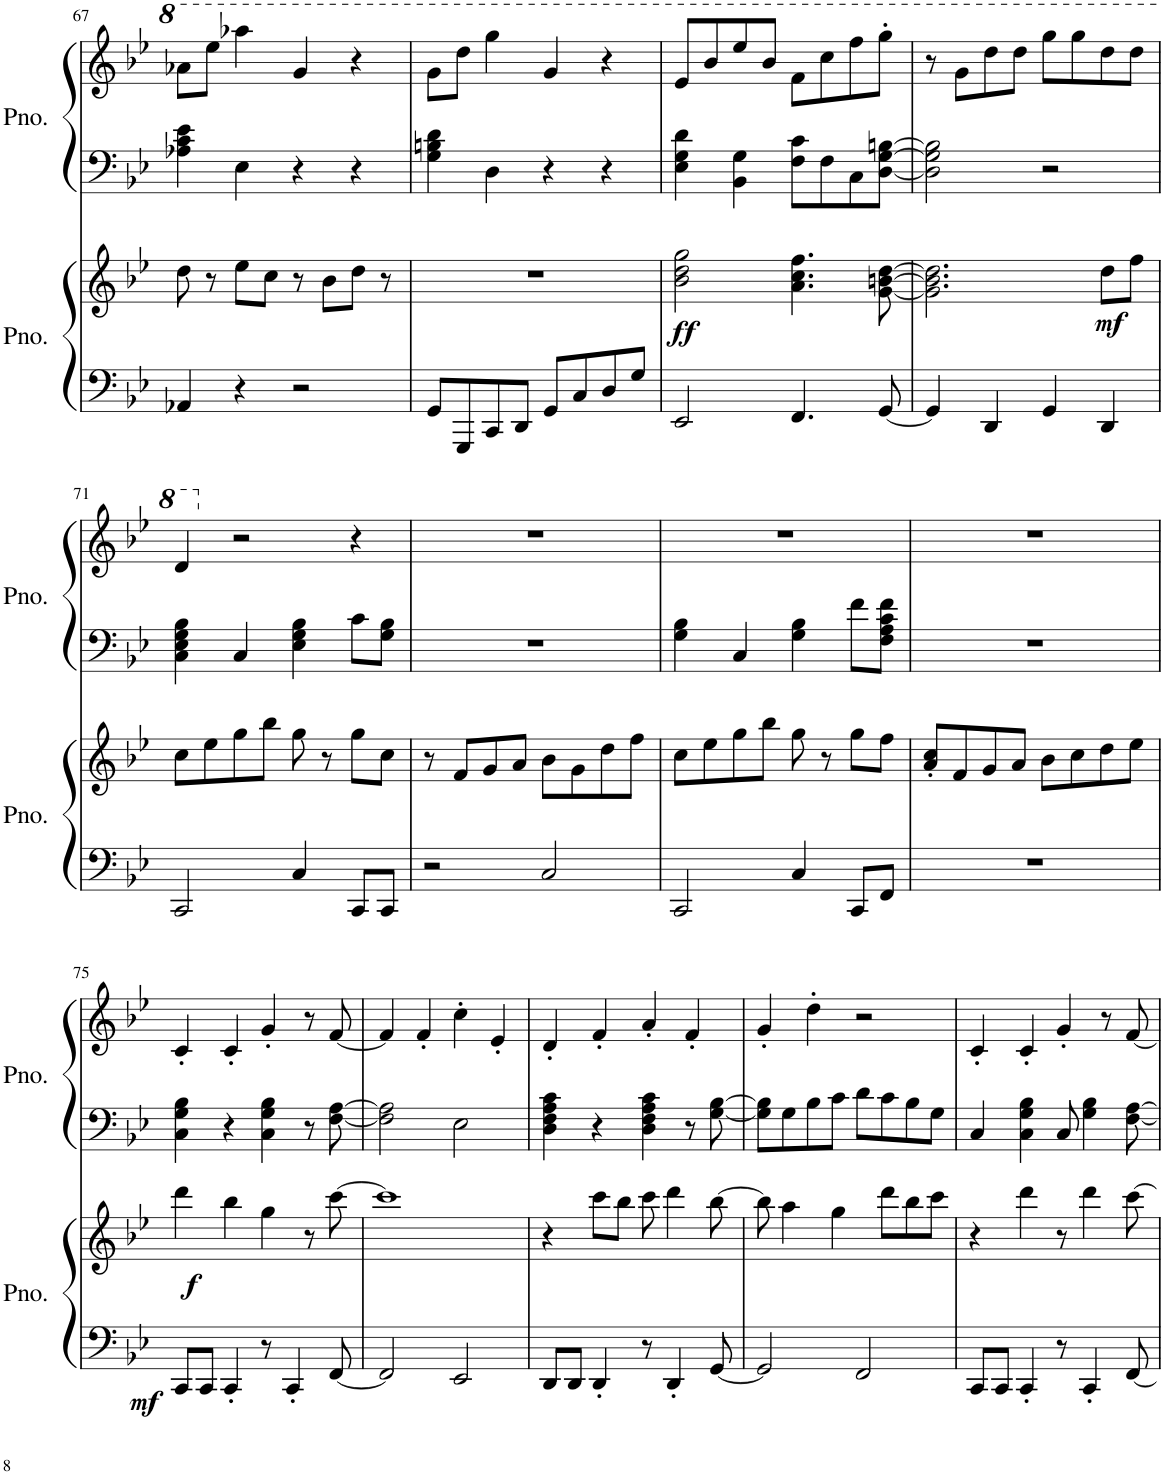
**kern	**kern	**dynam	**kern	**kern
*part2	*part2	*part2	*part1	*part1
*staff4	*staff3	*staff3/4	*staff2	*staff1
*I"Piano	*	*	*I"Piano	*
*I'Pno.	*	*	*I'Pno.	*
!!LO:PB:g=z
*clefF4	*clefG2	*	*clefF4	*clefG2
*k[b-e-]	*k[b-e-]	*	*k[b-e-]	*k[b-e-]
*M4/4	*M4/4	*	*M4/4	*M4/4
=67	=67	=67	=67	=67
4AA-X/	8dd\	.	4A-X\ 4c\ 4e-\	8aa-X\L
.	8r	.	.	8eee-\J
4r	8ee-\L	.	4E-\	4aaa-X\
.	8cc\J	.	.	.
2r	8r	.	4r	4gg/
.	8b-\L	.	.	.
.	8dd\J	.	4r	4r
.	8r	.	.	.
=68	=68	=68	=68	=68
8GG/L	1r	.	4G\ 4Bn\ 4d\	8gg\L
8GGG/	.	.	.	8ddd\J
8CC/	.	.	4D\	4ggg\
8DD/J	.	.	.	.
8GG/L	.	.	4r	4gg/
8C/	.	.	.	.
8D/	.	.	4r	4r
8G/J	.	.	.	.
=69	=69	=69	=69	=69
!	!	!LO:DY:b	!	!
2EE-/	2b-\ 2dd\ 2gg\	ff	4E-\ 4G\ 4d\	8ee-/L
.	.	.	.	8bb-/
.	.	.	4BB-\ 4G\	8eee-/
.	.	.	.	8bb-/J
4.FF/	4.a\ 4.cc\ 4.ff\	.	8F\ 8c\L	8ff\L
.	.	.	8F\	8ccc\
.	.	.	8C\	8fff\
[8GG/	[8g\ [8bn\ [8dd\	.	[8D\ [8G\ [8Bn\J	8ggg'\J
=70	=70	=70	=70	=70
4GG/]	2.g\] 2.b\] 2.dd\]	.	2D\] 2G\] 2B\]	8r
.	.	.	.	8gg\L
4DD/	.	.	.	8ddd\
.	.	.	.	8ddd\J
4GG/	.	.	2r	8ggg\L
.	.	.	.	8ggg\
!	!	!LO:DY:b	!	!
4DD/	8dd\L	mf	.	8ddd\
.	8ff\J	.	.	8ddd\J
!!LO:LB:g=z
=71	=71	=71	=71	=71
2CC/	8cc\L	.	4C\ 4E-\ 4G\ 4B-\	4dd/
.	8ee-\	.	.	.
.	8gg\	.	4C/	2r
.	8bb-\J	.	.	.
4C/	8gg\	.	4E-\ 4G\ 4B-\	.
.	8r	.	.	.
8CC/L	8gg\L	.	8c\L	4r
8CC/J	8cc\J	.	8G\ 8B-\J	.
=72	=72	=72	=72	=72
2r	8r	.	1r	1r
.	8f/L	.	.	.
.	8g/	.	.	.
.	8a/J	.	.	.
2C/	8b-\L	.	.	.
.	8g\	.	.	.
.	8dd\	.	.	.
.	8ff\J	.	.	.
=73	=73	=73	=73	=73
2CC/	8cc\L	.	4G\ 4B-\	1r
.	8ee-\	.	.	.
.	8gg\	.	4C/	.
.	8bb-\J	.	.	.
4C/	8gg\	.	4G\ 4B-\	.
.	8r	.	.	.
8CC/L	8gg\L	.	8f\L	.
8FF/J	8ff\J	.	8F\ 8A\ 8c\ 8f\J	.
=74	=74	=74	=74	=74
1r	8a/' 8cc/'L	.	1r	1r
.	8f/	.	.	.
.	8g/	.	.	.
.	8a/J	.	.	.
.	8b-\L	.	.	.
.	8cc\	.	.	.
.	8dd\	.	.	.
.	8ee-\J	.	.	.
!!LO:LB:g=z
=75	=75	=75	=75	=75
!	!	!LO:DY:b=2	!	!
!	!	!LO:DY:n=1:b	!	!
8CC/L	4ddd\	mf f	4C\ 4G\ 4B-\	4c'/
8CC/J	.	.	.	.
4CC'/	4bb-\	.	4r	4c'/
8r	4gg\	.	4C\ 4G\ 4B-\	4g'/
4CC'/	.	.	.	.
.	8r	.	8r	8r
[8FF/	[8ccc\	.	[8F\ [8A\	[8f/
=76	=76	=76	=76	=76
2FF/]	1ccc]	.	2F\] 2A\]	4f/]
.	.	.	.	4f'/
2EE-/	.	.	2E-\	4cc'\
.	.	.	.	4e-'/
=77	=77	=77	=77	=77
8DD/L	4r	.	4D\ 4F\ 4A\ 4c\	4d'/
8DD/J	.	.	.	.
4DD'/	8ccc\L	.	4r	4f'/
.	8bb-\J	.	.	.
8r	8ccc\	.	4D\ 4F\ 4A\ 4c\	4a'/
4DD'/	4ddd\	.	.	.
.	.	.	8r	4f'/
[8GG/	[8bb-\	.	[8G\ [8B-\	.
=78	=78	=78	=78	=78
2GG/]	8bb-\]	.	8G\] 8B-\]L	4g'/
.	4aa\	.	8G\	.
.	.	.	8B-\	4dd'\
.	4gg\	.	8c\J	.
2FF/	.	.	8d\L	2r
.	8ddd\L	.	8c\	.
.	8bb-\	.	8B-\	.
.	8ccc\J	.	8G\J	.
=79	=79	=79	=79	=79
8CC/L	4r	.	4C/	4c'/
8CC/J	.	.	.	.
4CC'/	4ddd\	.	4C\ 4G\ 4B-\	4c'/
8r	8r	.	8C/	4g'/
4CC'/	4ddd\	.	4G\ 4B-\	.
.	.	.	.	8r
[8FF/	[8ccc\	.	[8F\ [8A\	[8f/
=	=	=	=	=
*-	*-	*-	*-	*-
